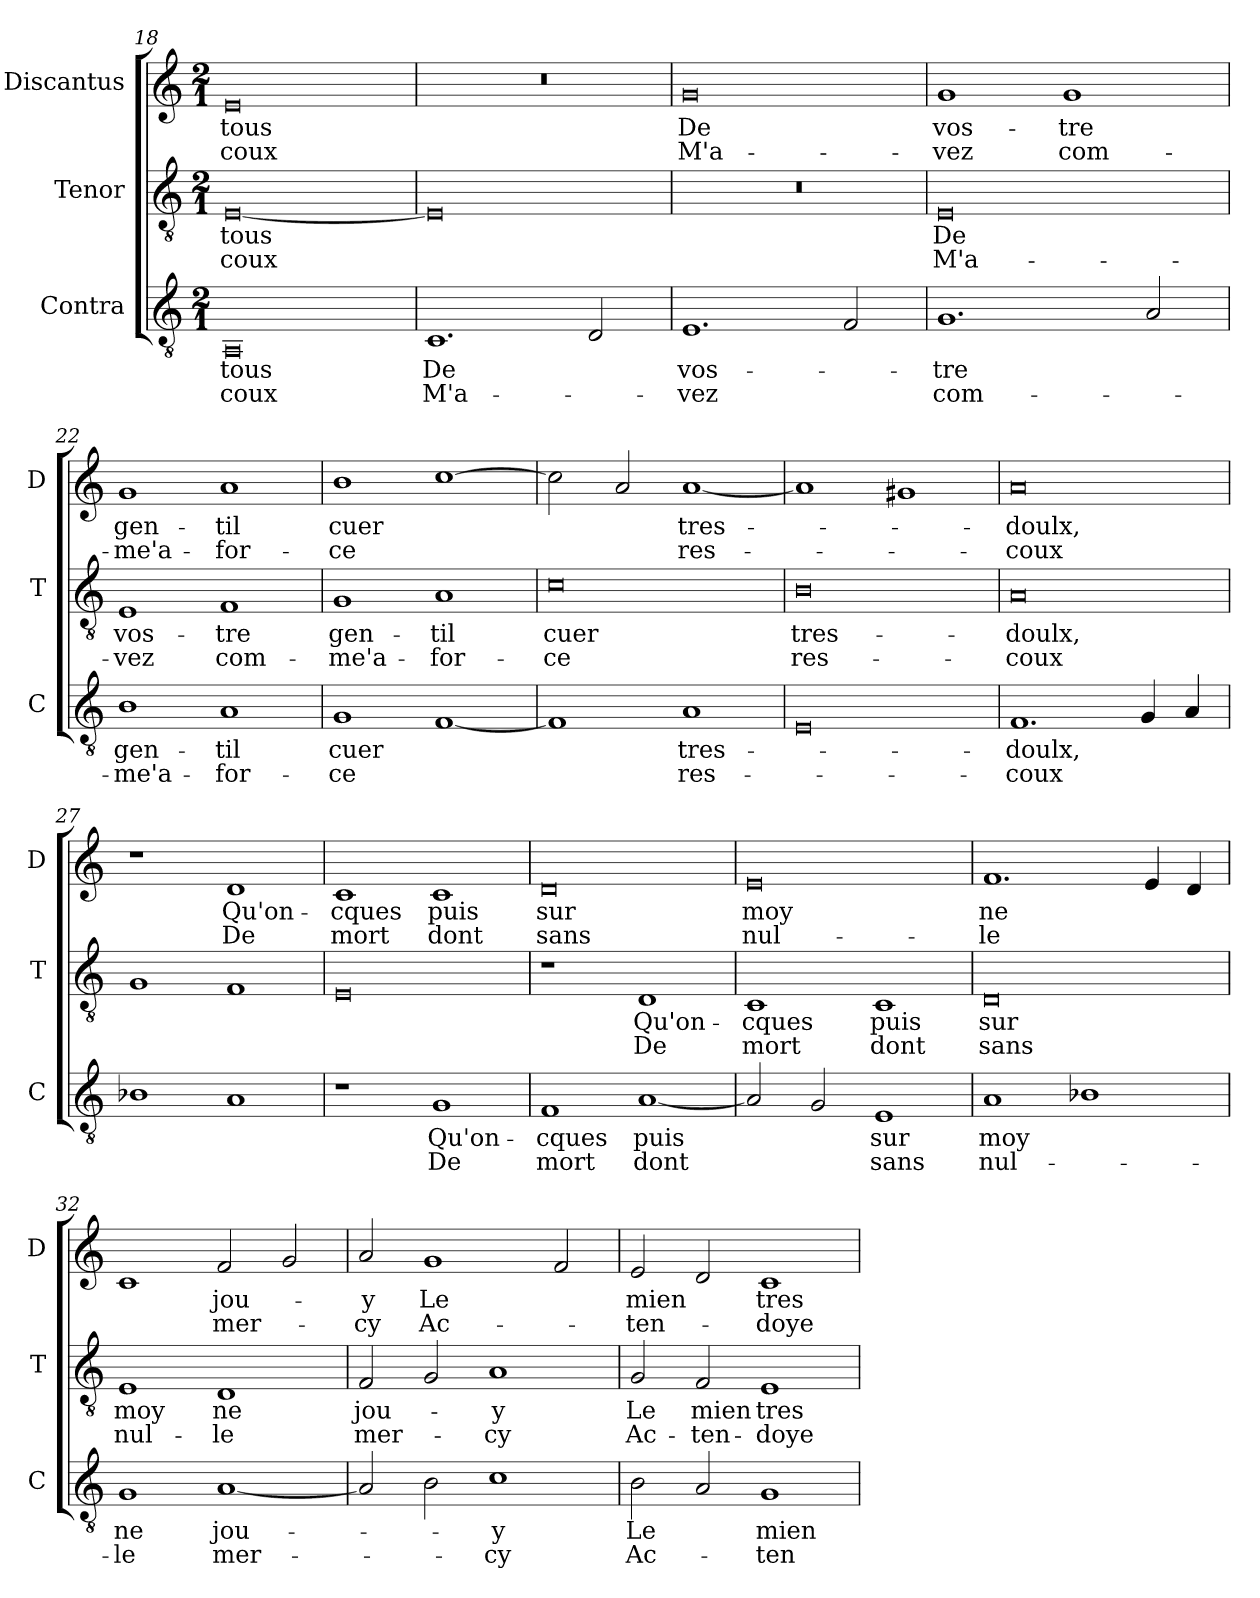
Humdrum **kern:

**kern	**text	**text	**kern	**text	**text	**kern	**text	**text
*part3	*part3	*part3	*part2	*part2	*part2	*part1	*part1	*part1
*staff3	*staff3	*staff3	*staff2	*staff2	*staff2	*staff1	*staff1	*staff1
*I"Contra	*	*	*I"Tenor	*	*	*I"Discantus	*	*
*I'C	*	*	*I'T	*	*	*I'D	*	*
*clefGv2	*	*	*clefGv2	*	*	*clefG2	*	*
*k[]	*	*	*k[]	*	*	*k[]	*	*
*M2/1	*	*	*M2/1	*	*	*M2/1	*	*
=18	=18	=18	=18	=18	=18	=18	=18	=18
0AA	tous	-coux	[0E	tous	-coux	0e	tous	-coux
=19	=19	=19	=19	=19	=19	=19	=19	=19
1.C	De	M'a-	0E]	.	.	0r	.	.
2D/	.	.	.	.	.	.	.	.
=20	=20	=20	=20	=20	=20	=20	=20	=20
1.E	vos-	-vez	0r	.	.	0g	De	M'a-
2F/	.	.	.	.	.	.	.	.
=21	=21	=21	=21	=21	=21	=21	=21	=21
1.G	-tre	com-	0E	De	M'a-	1g	vos-	-vez
.	.	.	.	.	.	1g	-tre	com-
2A/	.	.	.	.	.	.	.	.
=22	=22	=22	=22	=22	=22	=22	=22	=22
1B	gen-	-me'a-	1E	vos-	-vez	1g	gen-	-me'a-
1A	-til	-for-	1F	-tre	com-	1a	-til	-for-
=23	=23	=23	=23	=23	=23	=23	=23	=23
1G	cuer	-ce	1G	gen-	-me'a-	1b	cuer	-ce
[1F	.	.	1A	-til	-for-	[1cc	.	.
=24	=24	=24	=24	=24	=24	=24	=24	=24
1F]	.	.	0c	cuer	-ce	2cc\]	.	.
.	.	.	.	.	.	2a/	.	.
1A	tres-	res-	.	.	.	[1a	tres-	res-
=25	=25	=25	=25	=25	=25	=25	=25	=25
0E	.	.	0B	tres-	res-	1a]	.	.
.	.	.	.	.	.	1g#X	.	.
=26	=26	=26	=26	=26	=26	=26	=26	=26
1.F	-doulx,	-coux	0A	-doulx,	-coux	0a	-doulx,	-coux
4G/	.	.	.	.	.	.	.	.
4A/	.	.	.	.	.	.	.	.
=27	=27	=27	=27	=27	=27	=27	=27	=27
1B-X	.	.	1G	.	.	1r	.	.
1A	.	.	1F	.	.	1d	Qu'on-	De
=28	=28	=28	=28	=28	=28	=28	=28	=28
1r	.	.	0E	.	.	1c	-cques	mort
1G	Qu'on-	De	.	.	.	1c	puis	dont
=29	=29	=29	=29	=29	=29	=29	=29	=29
1F	-cques	mort	1r	.	.	0d	sur	sans
[1A	puis	dont	1D	Qu'on-	De	.	.	.
=30	=30	=30	=30	=30	=30	=30	=30	=30
2A/]	.	.	1C	-cques	mort	0e	moy	nul-
2G/	.	.	.	.	.	.	.	.
1E	sur	sans	1C	puis	dont	.	.	.
=31	=31	=31	=31	=31	=31	=31	=31	=31
1A	moy	nul-	0D	sur	sans	1.f	ne	-le
1B-X	.	.	.	.	.	.	.	.
.	.	.	.	.	.	4e/	.	.
.	.	.	.	.	.	4d/	.	.
=32	=32	=32	=32	=32	=32	=32	=32	=32
1G	ne	-le	1E	moy	nul-	1c	.	.
[1A	jou-	mer-	1D	ne	-le	2f/	jou-	mer-
.	.	.	.	.	.	2g/	.	.
=33	=33	=33	=33	=33	=33	=33	=33	=33
2A/]	.	.	2F/	jou-	mer-	2a/	-y	-cy
2B\	.	.	2G/	.	.	1g	Le	Ac-
1c	-y	-cy	1A	-y	-cy	.	.	.
.	.	.	.	.	.	2f/	.	.
=34	=34	=34	=34	=34	=34	=34	=34	=34
2B\	Le	Ac-	2G/	Le	Ac-	2e/	mien	-ten-
2A/	.	.	2F/	mien	-ten-	2d/	.	.
1G	mien	-ten-	1E	tres-	-doye	1c	tres-	-doye
=	=	=	=	=	=	=	=	=
*-	*-	*-	*-	*-	*-	*-	*-	*-
